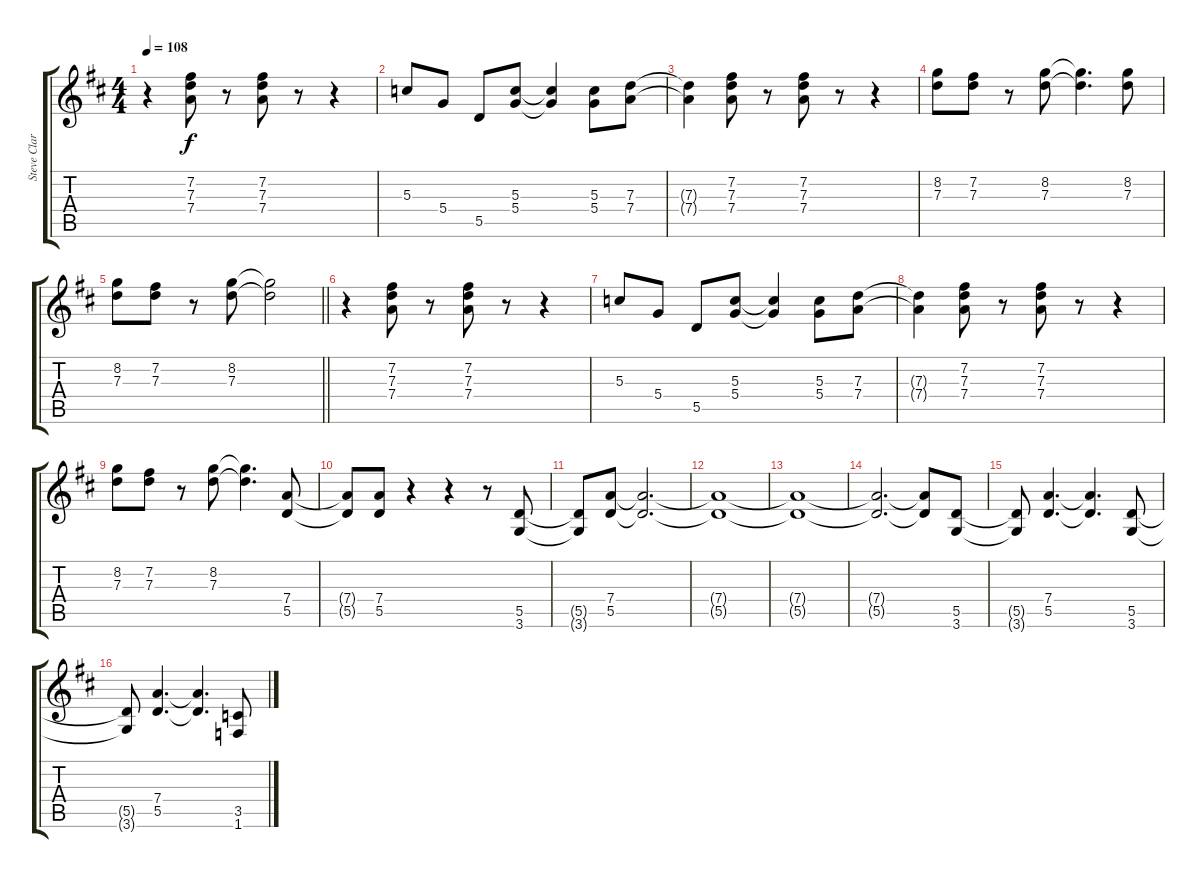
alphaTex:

\track ("Steve Clark" "Steve Clar") {instrument distortionguitar}
\staff {score tabs}
\tuning (E4 B3 G3 D3 A2 E2) {hide}
\ts (4 4)
\tempo 108
\clef g2
\ks d
r.4{dy f} (7.2 7.3 7.4).8 r.8 (7.2 7.3 7.4).8 r.8 r.4 |
5.3.8 5.4.8 5.5.8 (5.3 5.4).8 (5.3{t} 5.4{t}).4 (5.3 5.4).8 (7.3 7.4).8 |
(7.3{t} 7.4{t}).4 (7.2 7.3 7.4).8 r.8 (7.2 7.3 7.4).8 r.8 r.4 |
(8.2 7.3).8 (7.2 7.3).8 r.8 (8.2 7.3).8 (8.2{t} 7.3{t}).4{d} (8.2 7.3).8 |
\barLineRight lightlight
(8.2 7.3).8 (7.2 7.3).8 r.8 (8.2 7.3).8 (8.2{t} 7.3{t}).2 |
r.4 (7.2 7.3 7.4).8 r.8 (7.2 7.3 7.4).8 r.8 r.4 |
5.3.8 5.4.8 5.5.8 (5.3 5.4).8 (5.3{t} 5.4{t}).4 (5.3 5.4).8 (7.3 7.4).8 |
(7.3{t} 7.4{t}).4 (7.2 7.3 7.4).8 r.8 (7.2 7.3 7.4).8 r.8 r.4 |
(8.2 7.3).8 (7.2 7.3).8 r.8 (8.2 7.3).8 (8.2{t} 7.3{t}).4{d} (7.4 5.5).8 |
(7.4{t} 5.5{t}).8 (7.4 5.5).8 r.4 r.4 r.8 (5.5 3.6).8 |
(5.5{t} 3.6{t}).8 (7.4 5.5).8 (7.4{t} 5.5{t}).2{d} |
(7.4{t} 5.5{t}).1 |
(7.4{t} 5.5{t}).1 |
(7.4{t} 5.5{t}).2{d} (7.4{t} 5.5{t}).8 (5.5 3.6).8 |
(5.5{t} 3.6{t}).8 (7.4 5.5).4{d} (7.4{t} 5.5{t}).4{d} (5.5 3.6).8 |
(5.5{t} 3.6{t}).8 (7.4 5.5).4{d} (7.4{t} 5.5{t}).4{d} (3.5 1.6).8
